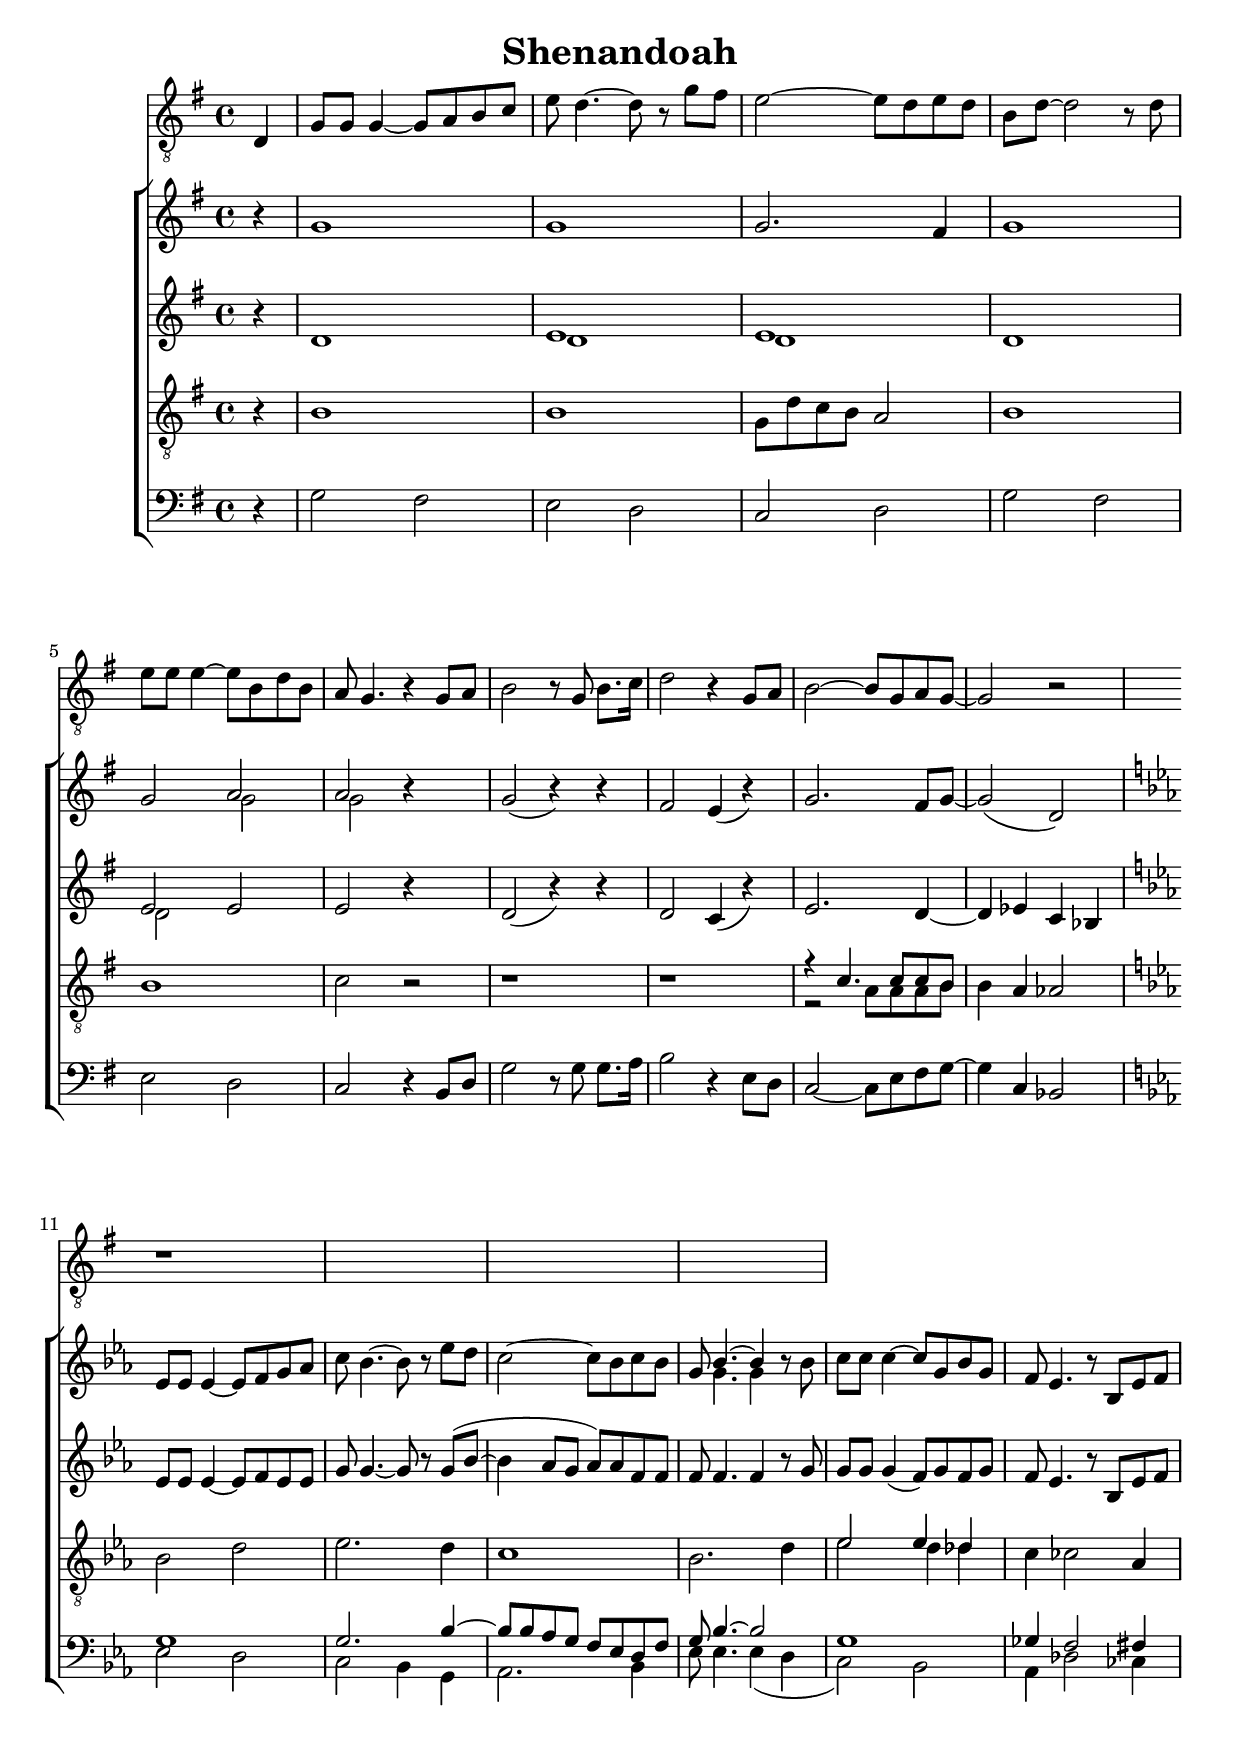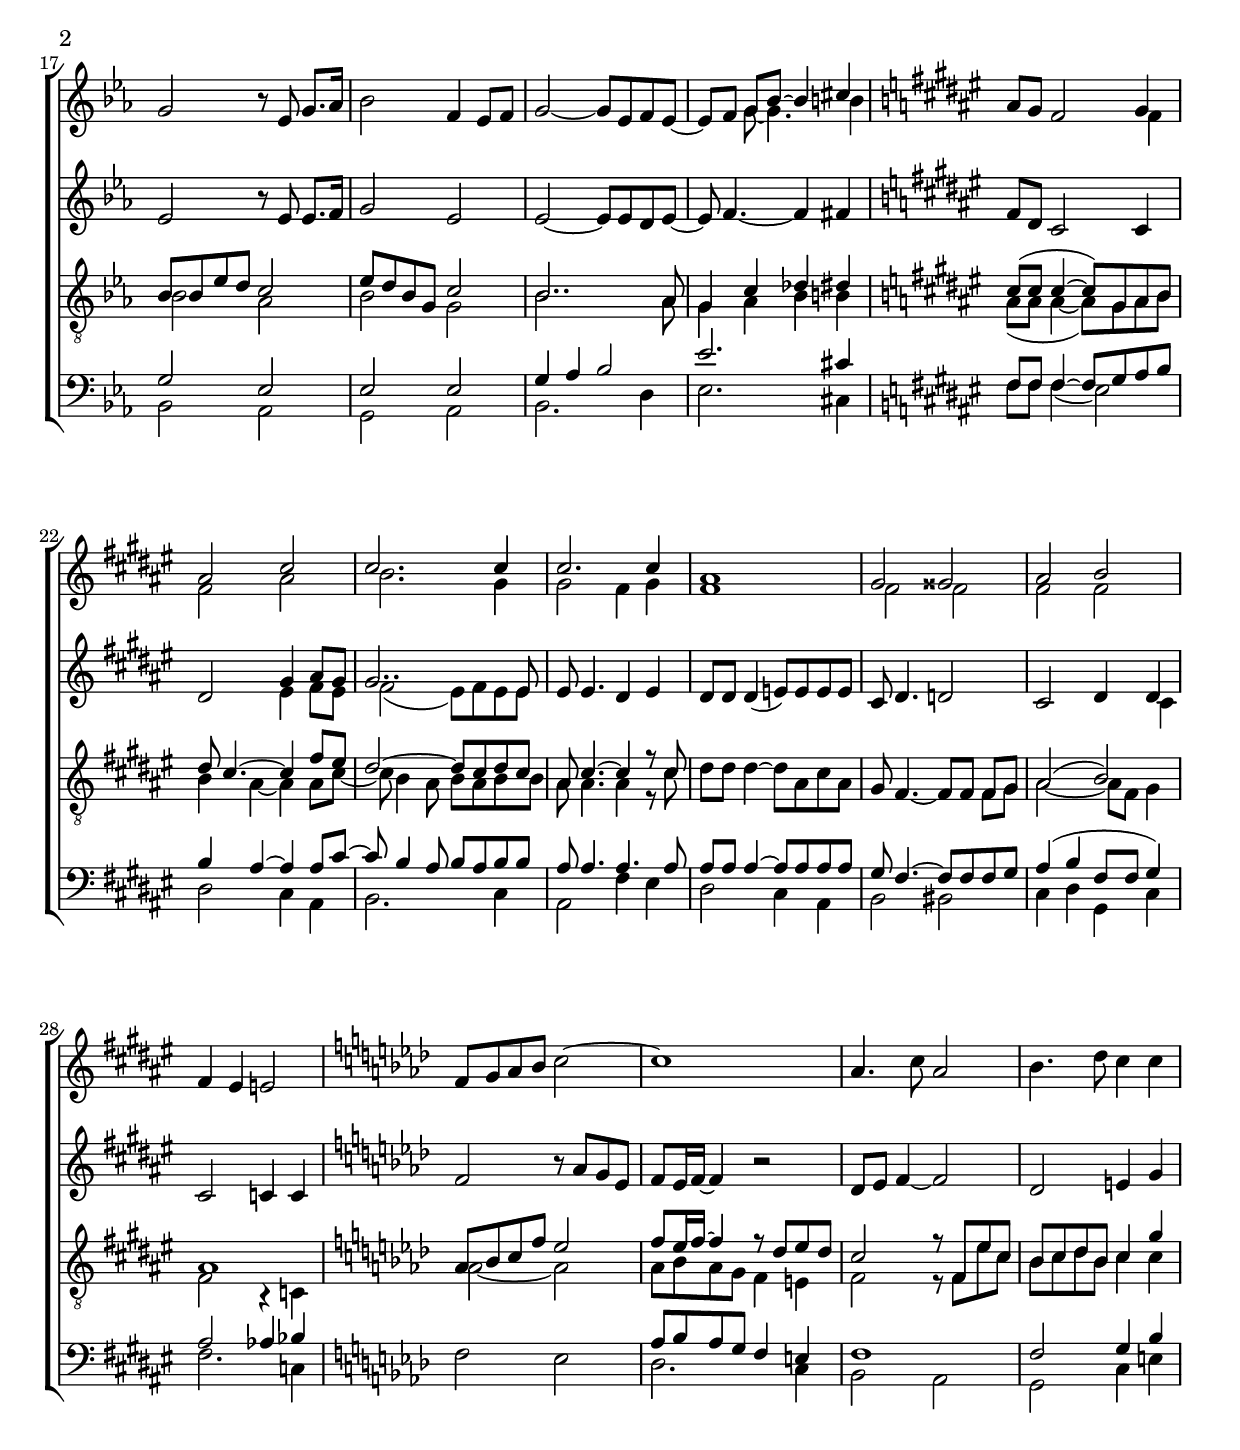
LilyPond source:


\version "2.18.2"

\header {
	title = "Shenandoah"
}

global = {
  \time 4/4
}

solo = \relative c {
	\key g \major
	\partial 4 d4 g8 g g4~ g8 a b c e d4.~ d8 r g fis e2~ e8 d e d b d~ d2 r8 d e e e4~ e8 b d b a g4. r4 g8 a b2 r8 g b8. c16 d2 r4 g,8 a b2~ b8 g a g~ g2 r2
	r1 * 4
}

soprano_notes = \relative c'' {
  \key g \major 
  \partial 4 r4 g1  g1 g2. fis4 g1 g2 << { a2 a } \\ { g2 g } >> r4*2  g2 (r4) r  fis2 e4 (r4)  g2. fis8 g ~ g2 (d2)
  
  \key ees \major 
  ees8 ees ees4 ~ees8 f g aes c bes4. ~bes8 r8 ees8 d c2 ~c8 bes c bes g <<{bes4. ~bes4} \\ {g4. g4}>> r8 bes c c c4 ~c8 g bes g f ees4. r8 bes8 ees f
  g2 r8 ees g8. aes16 bes2 f4 ees8 f g2 ~g8 ees f ees ~ees8 f << {g8 bes ~bes4 cis} \\ {g8 ~g4. b4} >> 

  \key fis \major 
  ais8 gis fis2 << {gis4 ais2 cis cis2. cis4 cis2. cis4} \\ {fis,4 fis2 ais b2. gis4 gis2 fis4 gis } >> 
  << {ais1 gis2 gisis ais b } \\ {fis1 fis2 fis fis fis } >> fis4 eis e2

  \key aes \major
  f8 g aes bes c2 ~c1 aes4. c8 aes2 bes4. des8 c4 c
}

soprano_words = \lyricmode {
}

alto_notes = \relative c' {
  \key g \major 
  \partial 4 r4 d1 << {e1 e1} \\ {d1 d1} >> d1 << {e2} \\ {d2} >> e2 e2 r4*2 d2 (r4) r4 d2 c4 (r4) e2. d4 ~ d4 ees4 c4 bes4	

  \key ees \major 
  ees8 ees ees4 ~ees8 f8 ees8 ees g g4. ~g8 r8 g (bes ~bes4 aes8 g aes) aes f8 f f8 f4. f4 r8 g8 g g g4 (f8) g f g f ees4. r8 bes8 ees f
  ees2 r8 ees ees8. f16 g2 ees ees ~ees8 ees d ees ~ees f4. ~f4 fis

  \key fis \major 
  fis8 dis cis2 cis4 dis2 << { gis4 ais8 gis gis2.. eis8} \\ { eis4 fis8 eis fis2 (eis8) fis8 eis eis} >> eis8 eis4. dis4 eis

  dis8 dis dis4 (e8) e e e cis dis4. d2 cis2 dis4 << {dis4} \\ {cis4} >> cis2 c4 c

  \key aes \major
  f2 r8 aes g ees f ees16 f ~f4 r2 des8 ees f4 ~f2 des e4 g
}
alto_words = \lyricmode {
}

tenor_notes = \relative c' {
  \key g \major 
  \partial 4 r4 b1 b g8 d' c b a2 b1 b c2 r r1 r << { r4 c4. c8 c b } \\ { r2 a8 a a b } >> b4 a aes2
  
  \key ees \major 
  bes2 d ees2. d4 c1 bes2. d4 << {ees2 ees4 des} \\ {ees2 d4 des} >> c4 ces2 aes4

  << 
  	{ bes8 bes ees d c2 ees8 d bes g c2 | bes2.. aes8 | g4 c des dis } 
  	\\
  	{ bes2 aes bes g | bes2.. aes8 | g4 aes bes b }
  >>

  \key fis \major 
  <<
  	{ cis8 (cis8 cis4 ~cis8) gis ais b dis8 cis4. ~cis4 fis8 eis dis2 ~dis8 cis dis cis ais8 cis4. ~cis4 r8 cis8 }
  	\\
  	{ ais8 (ais8 ais4 ~ais8) gis ais b b4 ais4 ~ais4 ais8 cis ~cis b4 ais8 b ais b b ais ais4. ais4 r8 cis8}
  >>

  dis8 dis dis4 ~dis8 ais cis ais gis fis4. ~fis8 fis << {fis8 gis ais2 (b) ais1 } \\ { fis8 gis ais2 ~ais8 fis gis4 fis2 r4 c }>>

  \key aes \major
  <<
    {
      aes'8 bes c f ees2 f8 ees16 f ~f4 r8 des8 ees des c2 r8 f,8 ees' c bes c des bes c4 g'
    }
    \\
    {
      aes,2 ~aes aes8 bes aes g f4 e f2 r8 f8 ees' c bes c des bes c4 c
    }
  >>

}
tenor_words = \lyricmode {
}

bass_notes = \relative c' {
  \key g \major 
  \partial 4 r4 g2 fis e d c d g fis e d c r4 b8 d g2 r8 g g8. a16 b2 r4 e,8 d c2~c8 e fis g~g4 c,4 bes2
  
  \key ees \major << 
  	{ 
  	  g'1 g2. bes4 ~bes8 bes aes g f ees d f g bes4. ~bes2 g1 ges4 f2 fis4 
  	  g2 ees ees ees g4 aes bes2 ees2. cis4
  	} 
  	\\ 
  	{ 
  	  ees,2 d c bes4 g aes2. bes4 ees8 ees4. ees4 (d c2) bes aes4 des2 ces4 
  	  bes2 aes g aes bes2. d4 ees2. cis4
  	}
  >>

  \key fis \major 
  << 
  	{
      fis8 fis fis4 ~fis8 gis ais b b4 ais ~ais ais8 cis ~cis b4 ais8 b ais b b ais8 ais4. ais4. ais8
      ais8 ais ais4 ~ais8 ais ais ais gis fis4. ~fis8 fis fis gis ais4 (b fis8 fis gis4) ais2 aes4 bes
  	}
  	\\
  	{
  	  fis8 fis fis4 (eis2) dis2 cis4 ais b2. cis4 ais2 fis'4 eis
  	  dis2 cis4 ais b2 bis cis4 dis gis, cis fis2. c4
  	}
  >>

  \key aes \major
  f2 ees 
  <<
  	{
      aes8 bes aes g f4 e f1 f2 g4 bes
  	}
  	\\
  	{
      des,2. c4 bes2 aes g2 c4 e
  	}
  >>

}

bass_words = \lyricmode {
}

\score {
<<
  \new Staff <<
	  \new Voice = "solo" <<
	    \clef "treble_8"
	    \global
	    \solo
	  >>
  >>
  \new ChoirStaff <<
    \new Staff <<
      \new Voice = "soprano" <<
        \global
        \soprano_notes
      >>
      \lyricsto "soprano" \new Lyrics \soprano_words
    >>
    \new Staff <<
      \new Voice = "alto" <<
        \global
        \alto_notes
      >>
      \lyricsto "alto" \new Lyrics \alto_words
    >>
    \new Staff <<
      \new Voice = "tenor" <<
      	\clef "treble_8"
        \global
        \tenor_notes
      >>
      \lyricsto "tenor" \new Lyrics \tenor_words
    >>
    \new Staff <<
      \new Voice = "bass" <<
      	\clef bass
        \global
        \bass_notes
      >>
      \lyricsto "bass" \new Lyrics \bass_words
    >>
  >>
>>
}